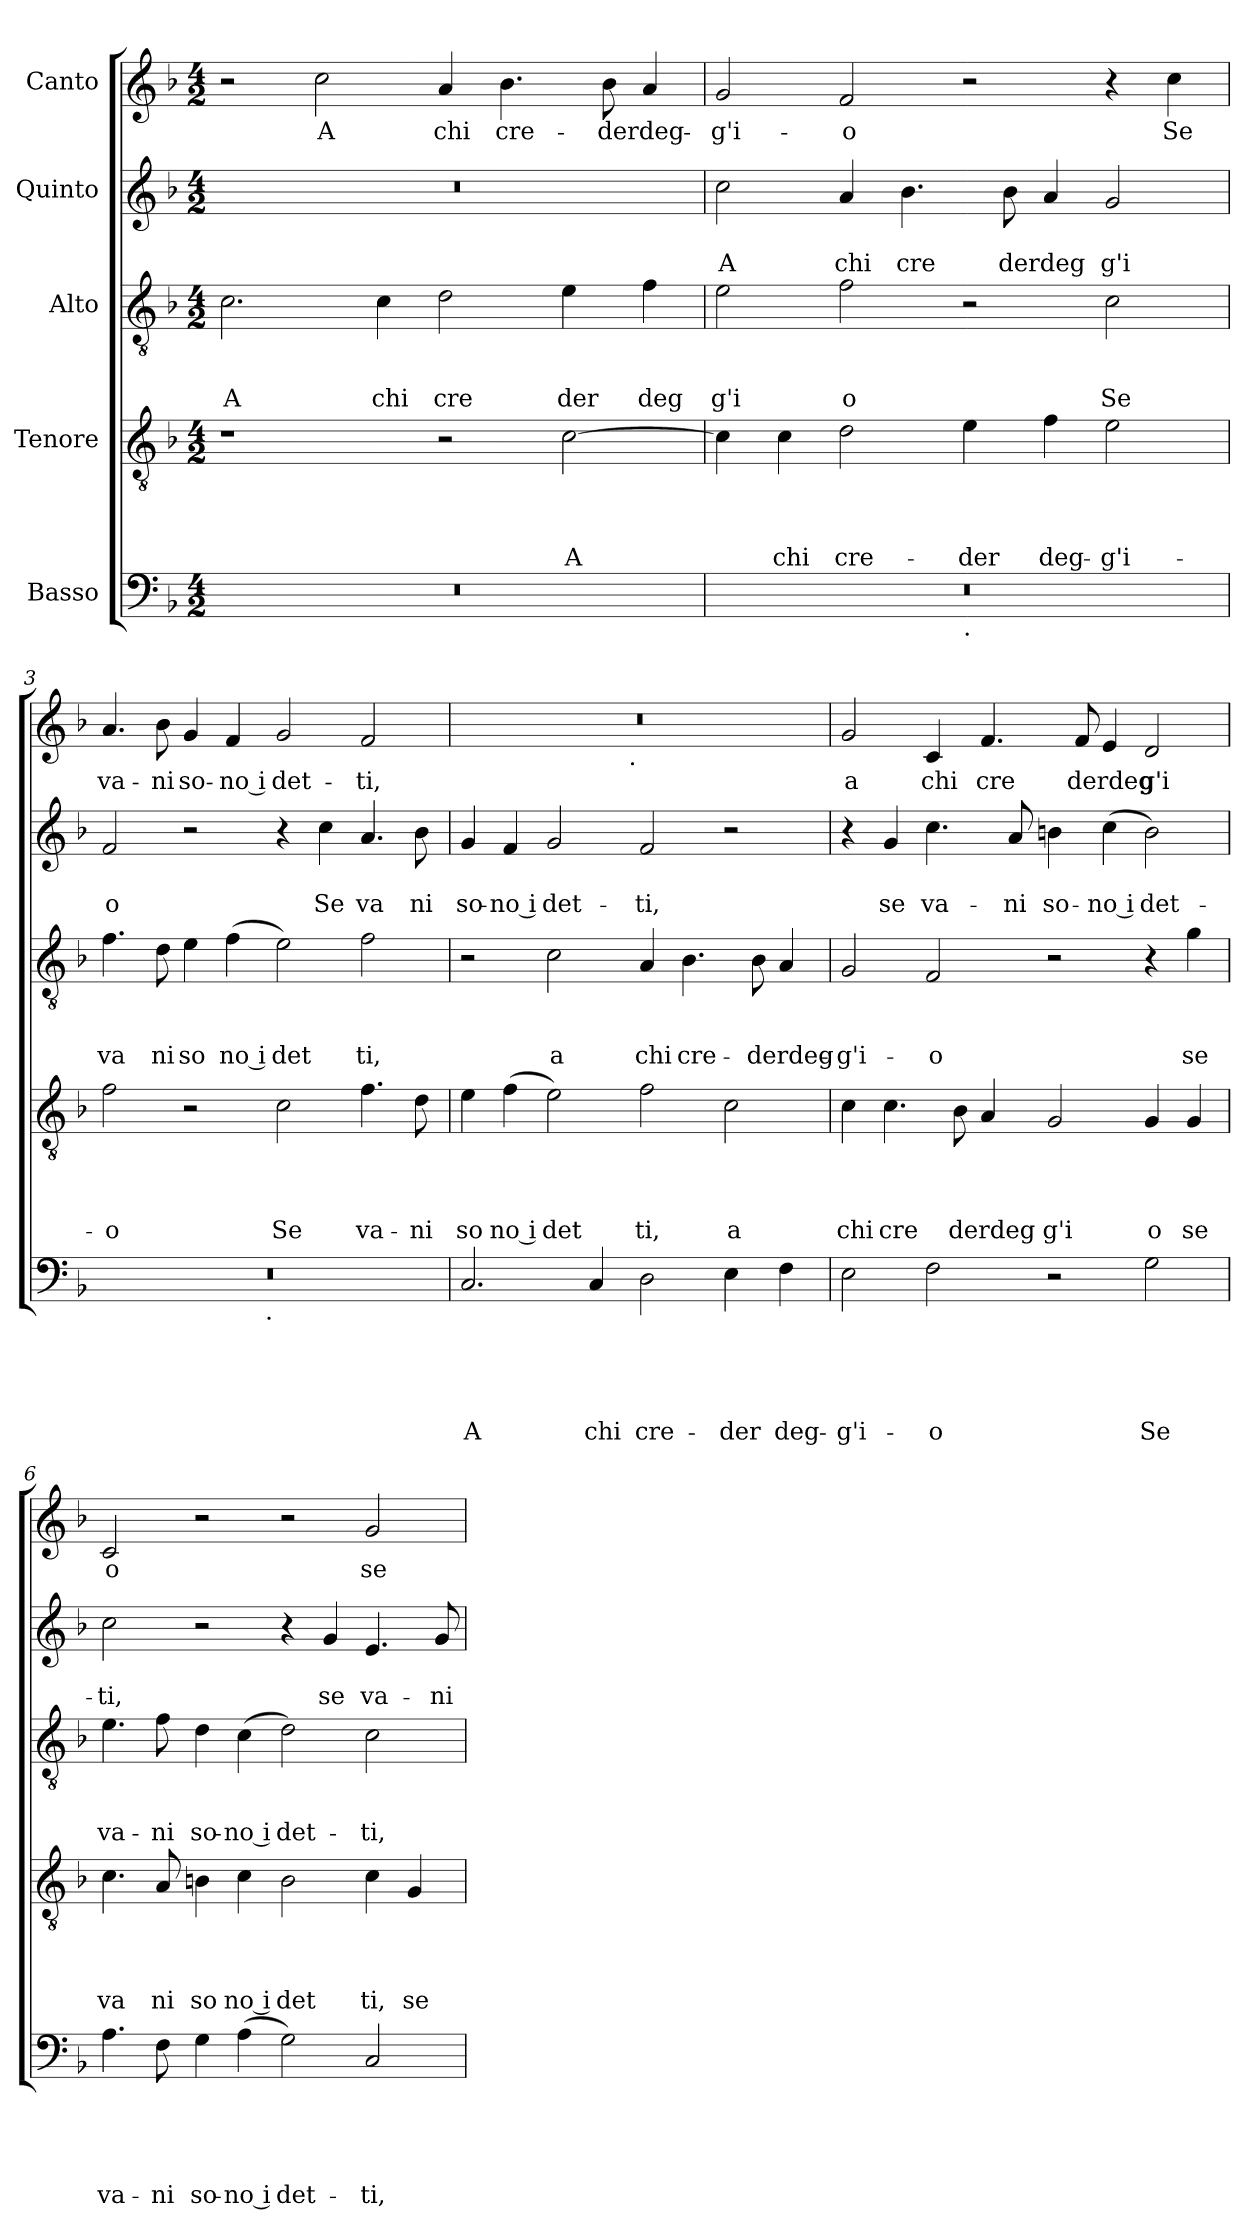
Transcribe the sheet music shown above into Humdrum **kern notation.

**kern	**text	**text	**text	**text	**text	**kern	**text	**text	**text	**text	**kern	**text	**text	**text	**kern	**text	**text	**kern	**text
*part5	*part5	*part5	*part5	*part5	*part5	*part4	*part4	*part4	*part4	*part4	*part3	*part3	*part3	*part3	*part2	*part2	*part2	*part1	*part1
*staff5	*staff5	*staff5	*staff5	*staff5	*staff5	*staff4	*staff4	*staff4	*staff4	*staff4	*staff3	*staff3	*staff3	*staff3	*staff2	*staff2	*staff2	*staff1	*staff1
*I"Basso	*	*	*	*	*	*I"Tenore	*	*	*	*	*I"Alto	*	*	*	*I"Quinto	*	*	*I"Canto	*
*clefF4	*	*	*	*	*	*clefGv2	*	*	*	*	*clefGv2	*	*	*	*clefG2	*	*	*clefG2	*
*k[b-]	*	*	*	*	*	*k[b-]	*	*	*	*	*k[b-]	*	*	*	*k[b-]	*	*	*k[b-]	*
*F:	*	*	*	*	*	*F:	*	*	*	*	*F:	*	*	*	*F:	*	*	*F:	*
*M4/2	*	*	*	*	*	*M4/2	*	*	*	*	*M4/2	*	*	*	*M4/2	*	*	*M4/2	*
=1	=1	=1	=1	=1	=1	=1	=1	=1	=1	=1	=1	=1	=1	=1	=1	=1	=1	=1	=1
!	!	!	!	!	!	!	!	!	!	!	!	!	!	!LO:LY:b	!	!	!	!	!
0r	.	.	.	.	.	1r	.	.	.	.	2.c\	.	.	A	0r	.	.	2r	.
!	!	!	!	!	!	!	!	!	!	!	!	!	!	!	!	!	!	!	!LO:LY:b
.	.	.	.	.	.	.	.	.	.	.	.	.	.	.	.	.	.	2cc\	A
!	!	!	!	!	!	!	!	!	!	!	!	!	!	!LO:LY:b	!	!	!	!	!
.	.	.	.	.	.	.	.	.	.	.	4c\	.	.	chi	.	.	.	.	.
!	!	!	!	!	!	!	!	!	!	!	!	!	!	!LO:LY:b	!	!	!	!	!LO:LY:b
.	.	.	.	.	.	2r	.	.	.	.	2d\	.	.	cre	.	.	.	4a/	chi
!	!	!	!	!	!	!	!	!	!	!	!	!	!	!	!	!	!	!	!LO:LY:b
.	.	.	.	.	.	.	.	.	.	.	.	.	.	.	.	.	.	4.b-\	cre-
!	!	!	!	!	!	!	!	!	!	!LO:LY:b	!	!	!	!LO:LY:b	!	!	!	!	!
.	.	.	.	.	.	[>2c\	.	.	.	A	4e\	.	.	der	.	.	.	.	.
!	!	!	!	!	!	!	!	!	!	!	!	!	!	!	!	!	!	!	!LO:LY:b
.	.	.	.	.	.	.	.	.	.	.	.	.	.	.	.	.	.	8b-\	-derdeg-
!	!	!	!	!	!	!	!	!	!	!	!	!	!	!LO:LY:b	!	!	!	!	!
.	.	.	.	.	.	.	.	.	.	.	4f\	.	.	deg	.	.	.	4a/	.
=2	=2	=2	=2	=2	=2	=2	=2	=2	=2	=2	=2	=2	=2	=2	=2	=2	=2	=2	=2
!	!	!	!	!	!	!	!	!	!	!	!	!	!	!LO:LY:b	!	!	!LO:LY:b	!	!LO:LY:b
*^	*	*	*	*	*	*	*	*	*	*	*	*	*	*	*	*	*	*	*
0r	1ryy	.	.	.	.	.	4c\]	.	.	.	.	2e\	.	.	g'i	2cc\	.	A	2g/	-g'i-
!	!	!	!	!	!	!	!	!	!	!	!LO:LY:b	!	!	!	!	!	!	!	!	!
.	.	.	.	.	.	.	4c\	.	.	.	chi	.	.	.	.	.	.	.	.	.
!	!	!	!	!	!	!	!	!	!	!	!LO:LY:b	!	!	!	!LO:LY:b	!	!	!LO:LY:b	!	!LO:LY:b
.	.	.	.	.	.	.	2d\	.	.	.	cre-	2f\	.	.	o	4a/	.	chi	2f/	-o
!	!	!	!	!	!	!	!	!	!	!	!	!	!	!	!	!	!	!LO:LY:b	!	!
.	.	.	.	.	.	.	.	.	.	.	.	.	.	.	.	4.b-\	.	cre	.	.
!	!LO:TX:b:t=.	!	!	!	!	!	!	!	!	!	!	!	!	!	!	!	!	!	!	!
!	!	!	!	!	!	!	!	!	!	!	!LO:LY:b	!	!	!	!	!	!	!	!	!
.	1ryy	.	.	.	.	.	4e\	.	.	.	-der	2r	.	.	.	.	.	.	2r	.
!	!	!	!	!	!	!	!	!	!	!	!	!	!	!	!	!	!	!LO:LY:b	!	!
.	.	.	.	.	.	.	.	.	.	.	.	.	.	.	.	8b-\	.	derdeg	.	.
!	!	!	!	!	!	!	!	!	!	!	!LO:LY:b	!	!	!	!	!	!	!	!	!
.	.	.	.	.	.	.	4f\	.	.	.	deg-	.	.	.	.	4a/	.	.	.	.
!	!	!	!	!	!	!	!	!	!	!	!LO:LY:b	!	!	!	!LO:LY:b	!	!	!LO:LY:b	!	!
.	.	.	.	.	.	.	2e\	.	.	.	-g'i-	2c\	.	.	Se	2g/	.	g'i	4r	.
!	!	!	!	!	!	!	!	!	!	!	!	!	!	!	!	!	!	!	!	!LO:LY:b
.	.	.	.	.	.	.	.	.	.	.	.	.	.	.	.	.	.	.	4cc\	Se
=3	=3	=3	=3	=3	=3	=3	=3	=3	=3	=3	=3	=3	=3	=3	=3	=3	=3	=3	=3	=3
!	!	!	!	!	!	!	!	!	!	!	!LO:LY:b	!	!	!	!LO:LY:b	!	!	!LO:LY:b	!	!LO:LY:b
0r	2ryy	.	.	.	.	.	2f\	.	.	.	-o	4.f\	.	.	va	2f/	.	o	4.a/	va-
!	!	!	!	!	!	!	!	!	!	!	!	!	!	!	!LO:LY:b	!	!	!	!	!LO:LY:b
.	.	.	.	.	.	.	.	.	.	.	.	8d\	.	.	ni	.	.	.	8b-\	-ni
!	!	!	!	!	!	!	!	!	!	!	!	!	!	!	!LO:LY:b	!	!	!	!	!LO:LY:b
.	4...ryy	.	.	.	.	.	2r	.	.	.	.	4e\	.	.	so	2r	.	.	4g/	so-
!	!	!	!	!	!	!	!	!	!	!	!	!	!	!	!LO:LY:b:rj	!	!	!	!	!LO:LY:b:rj
.	.	.	.	.	.	.	.	.	.	.	.	(<4f\	.	.	no i	.	.	.	4f/	-no i
!	!LO:TX:b:t=.	!	!	!	!	!	!	!	!	!	!	!	!	!	!	!	!	!	!	!
.	1ryy	.	.	.	.	.	.	.	.	.	.	.	.	.	.	.	.	.	.	.
!	!	!	!	!	!	!	!	!	!	!	!LO:LY:b	!	!	!	!LO:LY:b	!	!	!	!	!LO:LY:b
.	.	.	.	.	.	.	2c\	.	.	.	Se	2e\)	.	.	det	4r	.	.	2g/	det-
!	!	!	!	!	!	!	!	!	!	!	!	!	!	!	!	!	!	!LO:LY:b	!	!
.	.	.	.	.	.	.	.	.	.	.	.	.	.	.	.	4cc\	.	Se	.	.
!	!	!	!	!	!	!	!	!	!	!	!LO:LY:b	!	!	!	!LO:LY:b	!	!	!LO:LY:b	!	!LO:LY:b
.	.	.	.	.	.	.	4.f\	.	.	.	va-	2f\	.	.	ti,	4.a/	.	va	2f/	-ti,
!	!	!	!	!	!	!	!	!	!	!	!LO:LY:b	!	!	!	!	!	!	!LO:LY:b	!	!
.	.	.	.	.	.	.	8d\	.	.	.	-ni	.	.	.	.	8b-\	.	ni	.	.
.	32ryy	.	.	.	.	.	.	.	.	.	.	.	.	.	.	.	.	.	.	.
!!LO:LB:g=z
=4	=4	=4	=4	=4	=4	=4	=4	=4	=4	=4	=4	=4	=4	=4	=4	=4	=4	=4	=4	=4
!	!	!	!	!	!	!LO:LY:b	!	!	!	!	!LO:LY:b	!	!	!	!	!	!	!LO:LY:b	!	!
*v	*v	*	*	*	*	*	*	*	*	*	*	*	*	*	*	*	*	*	*^	*
2.C/	.	.	.	.	A	4e\	.	.	.	so	2r	.	.	.	4g/	.	so-	0r	2ryy	.
!	!	!	!	!	!	!	!	!	!	!LO:LY:b:rj	!	!	!	!	!	!	!LO:LY:b:rj	!	!	!
.	.	.	.	.	.	(<4f\	.	.	.	no i	.	.	.	.	4f/	.	-no i	.	.	.
!	!	!	!	!	!	!	!	!	!	!LO:LY:b	!	!	!	!LO:LY:b	!	!	!LO:LY:b	!	!	!
.	.	.	.	.	.	2e\)	.	.	.	det	2c\	.	.	a	2g/	.	det-	.	4...ryy	.
!	!	!	!	!	!LO:LY:b	!	!	!	!	!	!	!	!	!	!	!	!	!	!	!
4C/	.	.	.	.	chi	.	.	.	.	.	.	.	.	.	.	.	.	.	.	.
!	!	!	!	!	!	!	!	!	!	!	!	!	!	!	!	!	!	!	!LO:TX:b:t=.	!
.	.	.	.	.	.	.	.	.	.	.	.	.	.	.	.	.	.	.	1ryy	.
!	!	!	!	!	!LO:LY:b	!	!	!	!	!LO:LY:b	!	!	!	!LO:LY:b	!	!	!LO:LY:b	!	!	!
2D\	.	.	.	.	cre-	2f\	.	.	.	ti,	4A/	.	.	chi	2f/	.	-ti,	.	.	.
!	!	!	!	!	!	!	!	!	!	!	!	!	!	!LO:LY:b	!	!	!	!	!	!
.	.	.	.	.	.	.	.	.	.	.	4.B-\	.	.	cre-	.	.	.	.	.	.
!	!	!	!	!	!LO:LY:b	!	!	!	!	!LO:LY:b	!	!	!	!	!	!	!	!	!	!
4E\	.	.	.	.	-der	2c\	.	.	.	a	.	.	.	.	2r	.	.	.	.	.
!	!	!	!	!	!	!	!	!	!	!	!	!	!	!LO:LY:b	!	!	!	!	!	!
.	.	.	.	.	.	.	.	.	.	.	8B-\	.	.	-derdeg-	.	.	.	.	.	.
!	!	!	!	!	!LO:LY:b	!	!	!	!	!	!	!	!	!	!	!	!	!	!	!
4F\	.	.	.	.	deg-	.	.	.	.	.	4A/	.	.	.	.	.	.	.	.	.
.	.	.	.	.	.	.	.	.	.	.	.	.	.	.	.	.	.	.	32ryy	.
=5	=5	=5	=5	=5	=5	=5	=5	=5	=5	=5	=5	=5	=5	=5	=5	=5	=5	=5	=5	=5
!	!	!	!	!	!LO:LY:b	!	!	!	!	!LO:LY:b	!	!	!	!LO:LY:b	!	!	!	!	!	!LO:LY:b
*	*	*	*	*	*	*	*	*	*	*	*	*	*	*	*	*	*	*v	*v	*
2E\	.	.	.	.	-g'i-	4c\	.	.	.	chi	2G/	.	.	-g'i-	4r	.	.	2g</	a
!	!	!	!	!	!	!	!	!	!	!LO:LY:b	!	!	!	!	!	!	!LO:LY:b	!	!
.	.	.	.	.	.	4.c\	.	.	.	cre	.	.	.	.	4g/	.	se	.	.
!	!	!	!	!	!LO:LY:b	!	!	!	!	!	!	!	!	!LO:LY:b	!	!	!LO:LY:b	!	!LO:LY:b
2F\	.	.	.	.	-o	.	.	.	.	.	2F/	.	.	-o	4.cc\	.	va-	4c/	chi
!	!	!	!	!	!	!	!	!	!	!LO:LY:b	!	!	!	!	!	!	!	!	!
.	.	.	.	.	.	8B-\	.	.	.	derdeg	.	.	.	.	.	.	.	.	.
!	!	!	!	!	!	!	!	!	!	!	!	!	!	!	!	!	!	!	!LO:LY:b
.	.	.	.	.	.	4A/	.	.	.	.	.	.	.	.	.	.	.	4.f/	cre
!	!	!	!	!	!	!	!	!	!	!	!	!	!	!	!	!	!LO:LY:b	!	!
.	.	.	.	.	.	.	.	.	.	.	.	.	.	.	8a/	.	-ni	.	.
!	!	!	!	!	!	!	!	!	!	!LO:LY:b	!	!	!	!	!	!	!LO:LY:b	!	!
2r	.	.	.	.	.	2G/	.	.	.	g'i	2r	.	.	.	4bn\	.	so-	.	.
!	!	!	!	!	!	!	!	!	!	!	!	!	!	!	!	!	!	!	!LO:LY:b
.	.	.	.	.	.	.	.	.	.	.	.	.	.	.	.	.	.	8f/	derdeg
!	!	!	!	!	!	!	!	!	!	!	!	!	!	!	!	!	!LO:LY:b:rj	!	!
.	.	.	.	.	.	.	.	.	.	.	.	.	.	.	(<4cc\	.	-no i	4e/	.
!	!	!	!	!	!LO:LY:b	!	!	!	!	!LO:LY:b	!	!	!	!	!	!	!LO:LY:b	!	!LO:LY:b
2G\	.	.	.	.	Se	4G/	.	.	.	o	4r	.	.	.	2b\)	.	det-	2d/	g'i
!	!	!	!	!	!	!	!	!	!	!LO:LY:b	!	!	!	!LO:LY:b	!	!	!	!	!
.	.	.	.	.	.	4G/	.	.	.	se	4g\	.	.	se	.	.	.	.	.
=6	=6	=6	=6	=6	=6	=6	=6	=6	=6	=6	=6	=6	=6	=6	=6	=6	=6	=6	=6
!	!	!	!	!	!LO:LY:b	!	!	!	!	!LO:LY:b	!	!	!	!LO:LY:b	!	!	!LO:LY:b	!	!LO:LY:b
4.A\	.	.	.	.	va-	4.c\	.	.	.	va	4.e\	.	.	va-	2cc\	.	-ti,	2c/	o
!	!	!	!	!	!LO:LY:b	!	!	!	!	!LO:LY:b	!	!	!	!LO:LY:b	!	!	!	!	!
8F\	.	.	.	.	-ni	8A/	.	.	.	ni	8f\	.	.	-ni	.	.	.	.	.
!	!	!	!	!	!LO:LY:b	!	!	!	!	!LO:LY:b	!	!	!	!LO:LY:b	!	!	!	!	!
4G\	.	.	.	.	so-	4Bn\	.	.	.	so	4d\	.	.	so-	2r	.	.	2r	.
!	!	!	!	!	!LO:LY:b:rj	!	!	!	!	!LO:LY:b:rj	!	!	!	!LO:LY:b:rj	!	!	!	!	!
(<4A\	.	.	.	.	-no i	4c\	.	.	.	no i	(<4c\	.	.	-no i	.	.	.	.	.
!	!	!	!	!	!LO:LY:b	!	!	!	!	!LO:LY:b	!	!	!	!LO:LY:b	!	!	!	!	!
2G\)	.	.	.	.	det-	2B\	.	.	.	det	2d\)	.	.	det-	4r	.	.	2r	.
!	!	!	!	!	!	!	!	!	!	!	!	!	!	!	!	!	!LO:LY:b	!	!
.	.	.	.	.	.	.	.	.	.	.	.	.	.	.	4g/	.	se	.	.
!	!	!	!	!	!LO:LY:b	!	!	!	!	!LO:LY:b	!	!	!	!LO:LY:b	!	!	!LO:LY:b	!	!LO:LY:b
2C/	.	.	.	.	-ti,	4c\	.	.	.	ti,	2c\	.	.	-ti,	4.e/	.	va-	2g/	se
!	!	!	!	!	!	!	!	!	!	!LO:LY:b	!	!	!	!	!	!	!	!	!
.	.	.	.	.	.	4G/	.	.	.	se	.	.	.	.	.	.	.	.	.
!	!	!	!	!	!	!	!	!	!	!	!	!	!	!	!	!	!LO:LY:b	!	!
.	.	.	.	.	.	.	.	.	.	.	.	.	.	.	8g/	.	-ni	.	.
=	=	=	=	=	=	=	=	=	=	=	=	=	=	=	=	=	=	=	=
*-	*-	*-	*-	*-	*-	*-	*-	*-	*-	*-	*-	*-	*-	*-	*-	*-	*-	*-	*-
